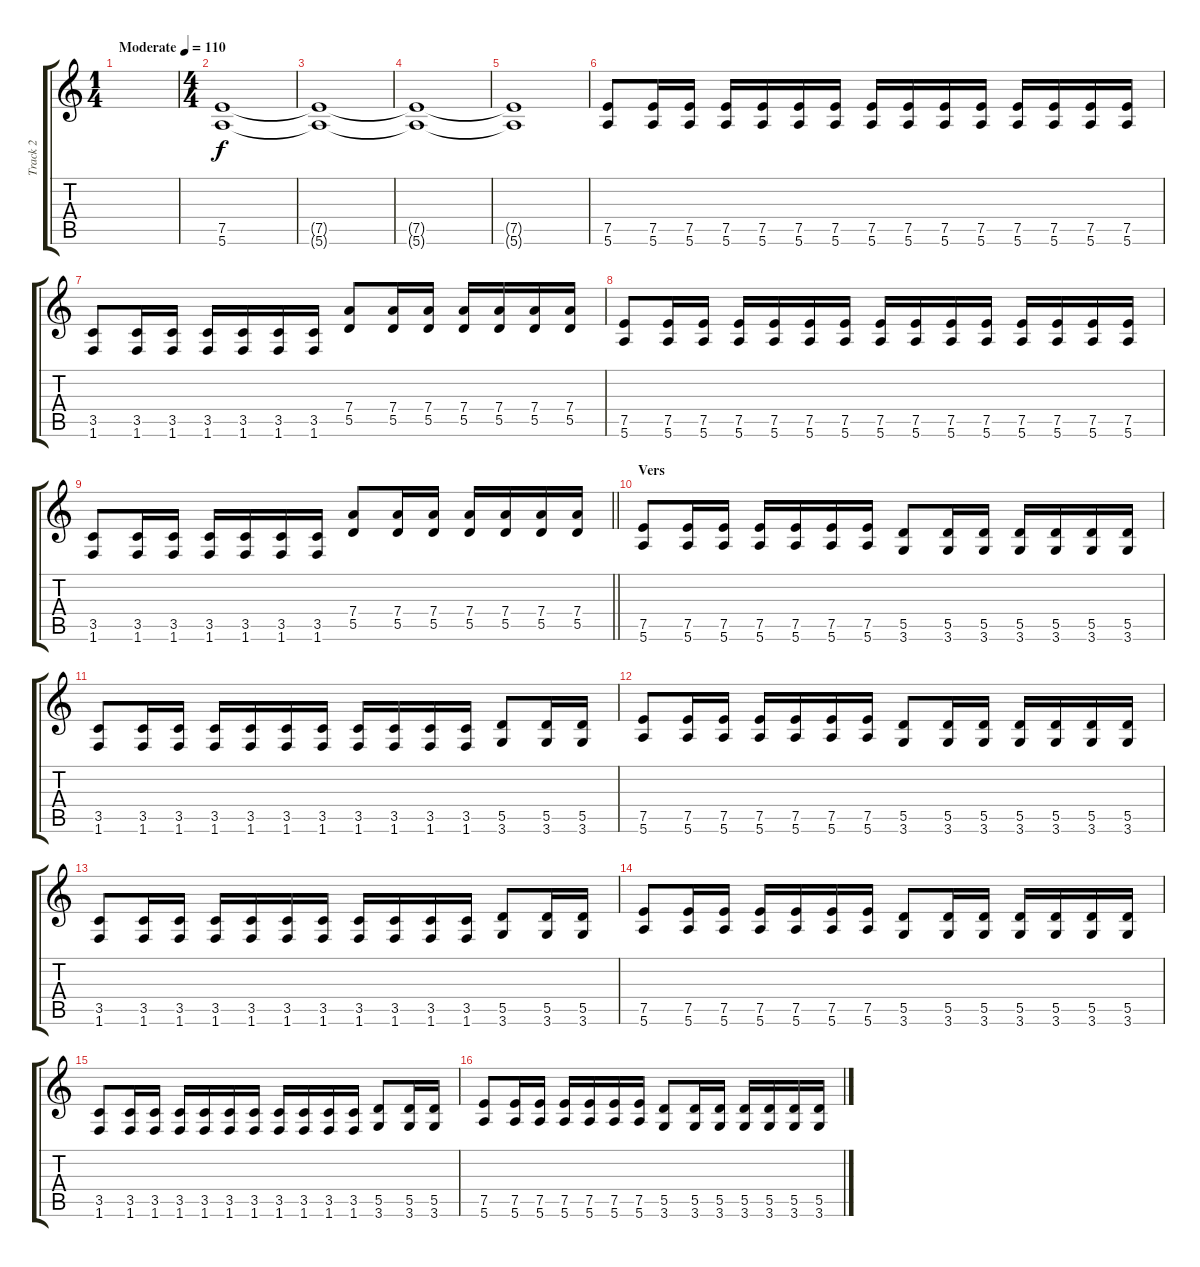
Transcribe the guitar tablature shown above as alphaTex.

\track ("Track 2" "Track 2") {instrument distortionguitar}
\staff {score tabs}
\tuning (E4 B3 G3 D3 A2 E2) {hide}
\ts (1 4)
\tempo (110 "Moderate")
\clef g2
\ks c
|
\ts (4 4)
(7.5 5.6).1{volume 16} |
(7.5{t} 5.6{t}).1 |
(7.5{t} 5.6{t}).1 |
(7.5{t} 5.6{t}).1 |
(7.5 5.6).8{volume 12} (7.5 5.6).16 (7.5 5.6).16 (7.5 5.6).16 (7.5 5.6).16 (7.5 5.6).16 (7.5 5.6).16 (7.5 5.6).16 (7.5 5.6).16 (7.5 5.6).16 (7.5 5.6).16 (7.5 5.6).16 (7.5 5.6).16 (7.5 5.6).16 (7.5 5.6).16 |
(3.5 1.6).8 (3.5 1.6).16 (3.5 1.6).16 (3.5 1.6).16 (3.5 1.6).16 (3.5 1.6).16 (3.5 1.6).16 (7.4 5.5).8 (7.4 5.5).16 (7.4 5.5).16 (7.4 5.5).16 (7.4 5.5).16 (7.4 5.5).16 (7.4 5.5).16 |
(7.5 5.6).8 (7.5 5.6).16 (7.5 5.6).16 (7.5 5.6).16 (7.5 5.6).16 (7.5 5.6).16 (7.5 5.6).16 (7.5 5.6).16 (7.5 5.6).16 (7.5 5.6).16 (7.5 5.6).16 (7.5 5.6).16 (7.5 5.6).16 (7.5 5.6).16 (7.5 5.6).16 |
\barLineRight lightlight
(3.5 1.6).8 (3.5 1.6).16 (3.5 1.6).16 (3.5 1.6).16 (3.5 1.6).16 (3.5 1.6).16 (3.5 1.6).16 (7.4 5.5).8 (7.4 5.5).16 (7.4 5.5).16 (7.4 5.5).16 (7.4 5.5).16 (7.4 5.5).16 (7.4 5.5).16 |
\section ("" "Vers")
(7.5 5.6).8 (7.5 5.6).16 (7.5 5.6).16 (7.5 5.6).16 (7.5 5.6).16 (7.5 5.6).16 (7.5 5.6).16 (5.5 3.6).8 (5.5 3.6).16 (5.5 3.6).16 (5.5 3.6).16 (5.5 3.6).16 (5.5 3.6).16 (5.5 3.6).16 |
(3.5 1.6).8 (3.5 1.6).16 (3.5 1.6).16 (3.5 1.6).16 (3.5 1.6).16 (3.5 1.6).16 (3.5 1.6).16 (3.5 1.6).16 (3.5 1.6).16 (3.5 1.6).16 (3.5 1.6).16 (5.5 3.6).8 (5.5 3.6).16 (5.5 3.6).16 |
(7.5 5.6).8 (7.5 5.6).16 (7.5 5.6).16 (7.5 5.6).16 (7.5 5.6).16 (7.5 5.6).16 (7.5 5.6).16 (5.5 3.6).8 (5.5 3.6).16 (5.5 3.6).16 (5.5 3.6).16 (5.5 3.6).16 (5.5 3.6).16 (5.5 3.6).16 |
(3.5 1.6).8 (3.5 1.6).16 (3.5 1.6).16 (3.5 1.6).16 (3.5 1.6).16 (3.5 1.6).16 (3.5 1.6).16 (3.5 1.6).16 (3.5 1.6).16 (3.5 1.6).16 (3.5 1.6).16 (5.5 3.6).8 (5.5 3.6).16 (5.5 3.6).16 |
(7.5 5.6).8 (7.5 5.6).16 (7.5 5.6).16 (7.5 5.6).16 (7.5 5.6).16 (7.5 5.6).16 (7.5 5.6).16 (5.5 3.6).8 (5.5 3.6).16 (5.5 3.6).16 (5.5 3.6).16 (5.5 3.6).16 (5.5 3.6).16 (5.5 3.6).16 |
(3.5 1.6).8 (3.5 1.6).16 (3.5 1.6).16 (3.5 1.6).16 (3.5 1.6).16 (3.5 1.6).16 (3.5 1.6).16 (3.5 1.6).16 (3.5 1.6).16 (3.5 1.6).16 (3.5 1.6).16 (5.5 3.6).8 (5.5 3.6).16 (5.5 3.6).16 |
(7.5 5.6).8 (7.5 5.6).16 (7.5 5.6).16 (7.5 5.6).16 (7.5 5.6).16 (7.5 5.6).16 (7.5 5.6).16 (5.5 3.6).8 (5.5 3.6).16 (5.5 3.6).16 (5.5 3.6).16 (5.5 3.6).16 (5.5 3.6).16 (5.5 3.6).16
